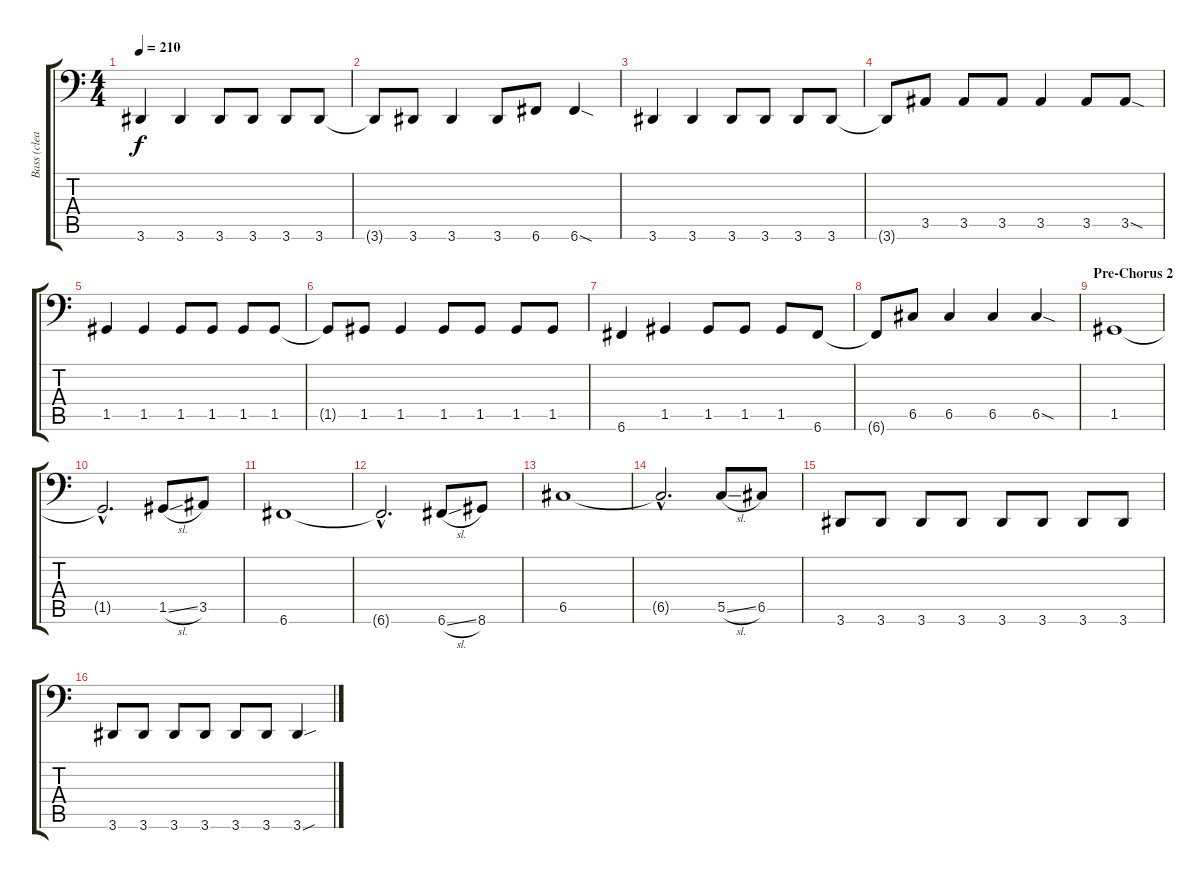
\track ("Bass (clean)" "Bass (clea") {instrument electricbasspick}
\staff {score tabs}
\tuning (D3 A2 F2 C2 G1 C1) {hide}
\ts (4 4)
\tempo 210
\clef f4
\ks c
3.6.4{dy f} 3.6.4 3.6.8 3.6.8 3.6.8 3.6.8 |
3.6{t}.8 3.6.8 3.6.4 3.6.8 6.6.8 6.6{sod}.4 |
3.6.4 3.6.4 3.6.8 3.6.8 3.6.8 3.6.8 |
3.6{t}.8 3.5.8 3.5.8 3.5.8 3.5.4 3.5.8 3.5{sod}.8 |
1.5.4 1.5.4 1.5.8 1.5.8 1.5.8 1.5.8 |
1.5{t}.8 1.5.8 1.5.4 1.5.8 1.5.8 1.5.8 1.5.8 |
6.6.4 1.5.4 1.5.8 1.5.8 1.5.8 6.6.8 |
6.6{t}.8 6.5.8 6.5.4 6.5.4 6.5{sod}.4 |
\section ("" "Pre-Chorus 2")
1.5.1 |
1.5{hac t}.2{d} 1.5{sl}.8 3.5.8 |
6.6.1 |
6.6{hac t}.2{d} 6.6{sl}.8 8.6.8 |
6.5.1 |
6.5{hac t}.2{d} 5.5{sl}.8 6.5.8 |
3.6.8 3.6.8 3.6.8 3.6.8 3.6.8 3.6.8 3.6.8 3.6.8 |
3.6.8 3.6.8 3.6.8 3.6.8 3.6.8 3.6.8 3.6{sou}.4
